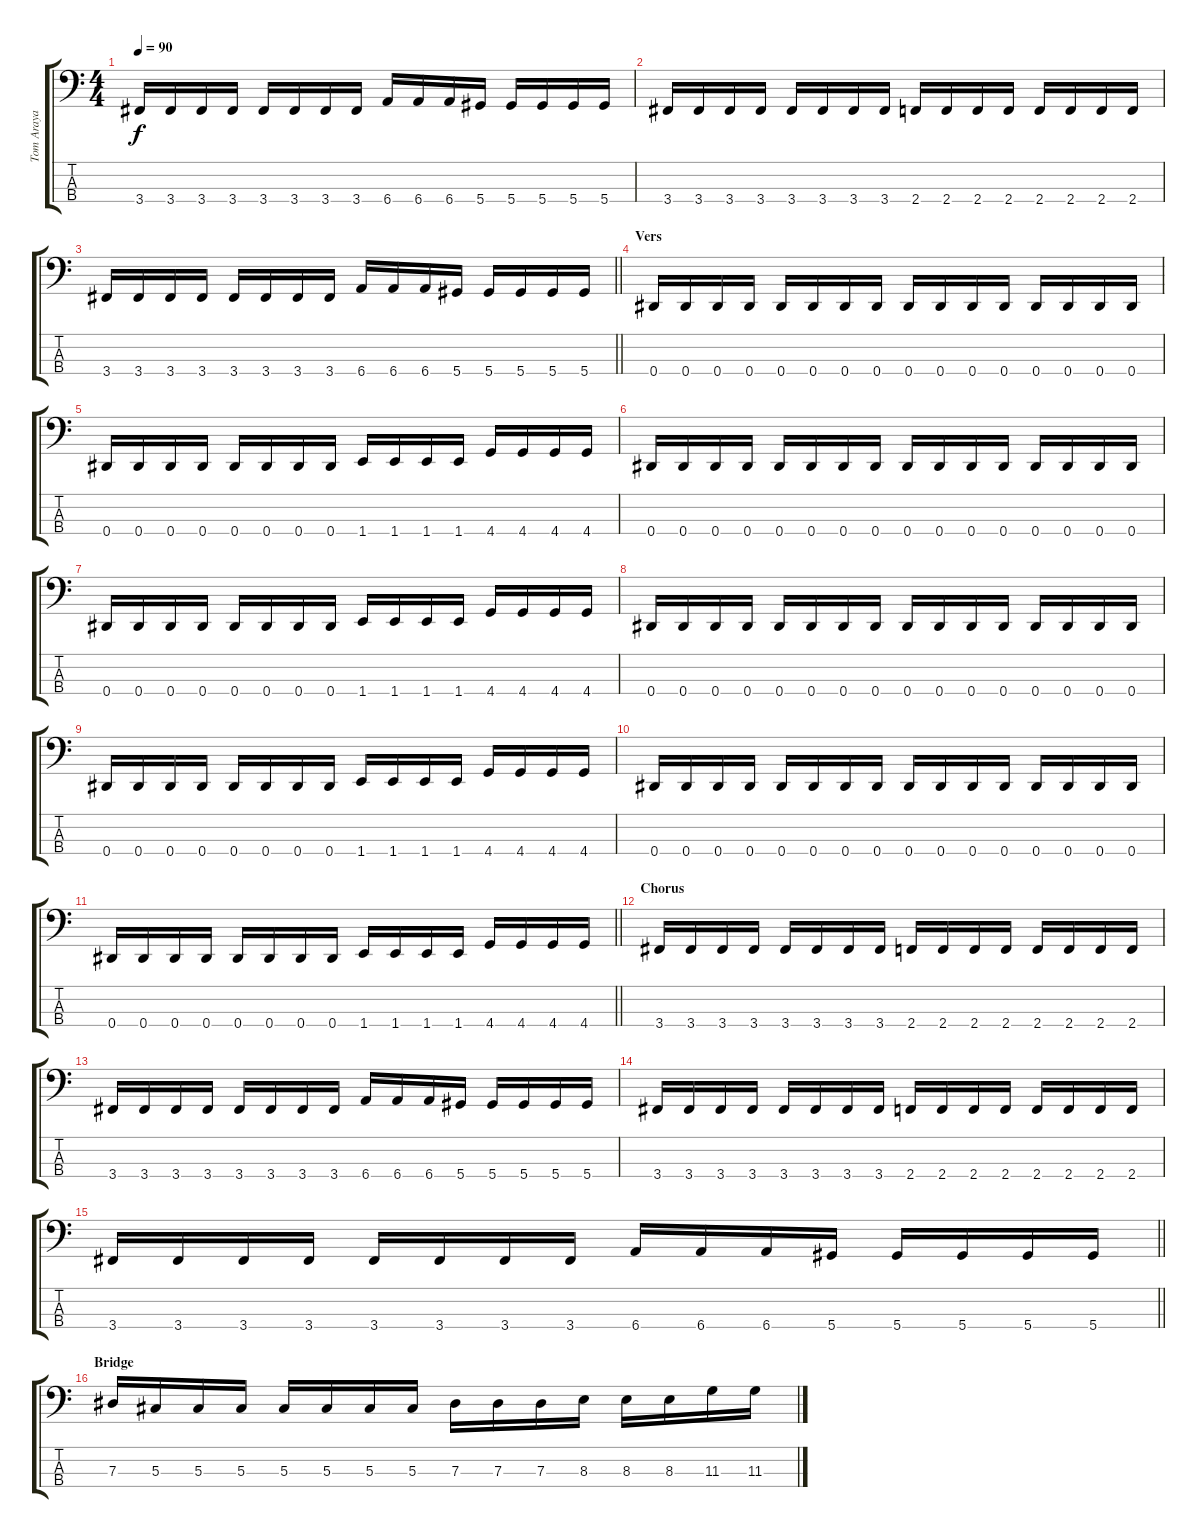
\track ("Tom Araya" "Tom Araya") {instrument electricbasspick}
\staff {score tabs}
\tuning (Gb2 Db2 Ab1 Eb1) {hide}
\ts (4 4)
\tempo 90
\clef f4
\ks c
3.4.16{dy f} 3.4.16 3.4.16 3.4.16 3.4.16 3.4.16 3.4.16 3.4.16 6.4.16 6.4.16 6.4.16 5.4.16 5.4.16 5.4.16 5.4.16 5.4.16 |
3.4.16 3.4.16 3.4.16 3.4.16 3.4.16 3.4.16 3.4.16 3.4.16 2.4.16 2.4.16 2.4.16 2.4.16 2.4.16 2.4.16 2.4.16 2.4.16 |
\barLineRight lightlight
3.4.16 3.4.16 3.4.16 3.4.16 3.4.16 3.4.16 3.4.16 3.4.16 6.4.16 6.4.16 6.4.16 5.4.16 5.4.16 5.4.16 5.4.16 5.4.16 |
\section ("" "Vers")
0.4.16 0.4.16 0.4.16 0.4.16 0.4.16 0.4.16 0.4.16 0.4.16 0.4.16 0.4.16 0.4.16 0.4.16 0.4.16 0.4.16 0.4.16 0.4.16 |
0.4.16 0.4.16 0.4.16 0.4.16 0.4.16 0.4.16 0.4.16 0.4.16 1.4.16 1.4.16 1.4.16 1.4.16 4.4.16 4.4.16 4.4.16 4.4.16 |
0.4.16 0.4.16 0.4.16 0.4.16 0.4.16 0.4.16 0.4.16 0.4.16 0.4.16 0.4.16 0.4.16 0.4.16 0.4.16 0.4.16 0.4.16 0.4.16 |
0.4.16 0.4.16 0.4.16 0.4.16 0.4.16 0.4.16 0.4.16 0.4.16 1.4.16 1.4.16 1.4.16 1.4.16 4.4.16 4.4.16 4.4.16 4.4.16 |
0.4.16 0.4.16 0.4.16 0.4.16 0.4.16 0.4.16 0.4.16 0.4.16 0.4.16 0.4.16 0.4.16 0.4.16 0.4.16 0.4.16 0.4.16 0.4.16 |
0.4.16 0.4.16 0.4.16 0.4.16 0.4.16 0.4.16 0.4.16 0.4.16 1.4.16 1.4.16 1.4.16 1.4.16 4.4.16 4.4.16 4.4.16 4.4.16 |
0.4.16 0.4.16 0.4.16 0.4.16 0.4.16 0.4.16 0.4.16 0.4.16 0.4.16 0.4.16 0.4.16 0.4.16 0.4.16 0.4.16 0.4.16 0.4.16 |
\barLineRight lightlight
0.4.16 0.4.16 0.4.16 0.4.16 0.4.16 0.4.16 0.4.16 0.4.16 1.4.16 1.4.16 1.4.16 1.4.16 4.4.16 4.4.16 4.4.16 4.4.16 |
\section ("" "Chorus")
3.4.16 3.4.16 3.4.16 3.4.16 3.4.16 3.4.16 3.4.16 3.4.16 2.4.16 2.4.16 2.4.16 2.4.16 2.4.16 2.4.16 2.4.16 2.4.16 |
3.4.16 3.4.16 3.4.16 3.4.16 3.4.16 3.4.16 3.4.16 3.4.16 6.4.16 6.4.16 6.4.16 5.4.16 5.4.16 5.4.16 5.4.16 5.4.16 |
3.4.16 3.4.16 3.4.16 3.4.16 3.4.16 3.4.16 3.4.16 3.4.16 2.4.16 2.4.16 2.4.16 2.4.16 2.4.16 2.4.16 2.4.16 2.4.16 |
\barLineRight lightlight
3.4.16 3.4.16 3.4.16 3.4.16 3.4.16 3.4.16 3.4.16 3.4.16 6.4.16 6.4.16 6.4.16 5.4.16 5.4.16 5.4.16 5.4.16 5.4.16 |
\section ("" "Bridge")
7.3.16 5.3.16 5.3.16 5.3.16 5.3.16 5.3.16 5.3.16 5.3.16 7.3.16 7.3.16 7.3.16 8.3.16 8.3.16 8.3.16 11.3.16 11.3.16
